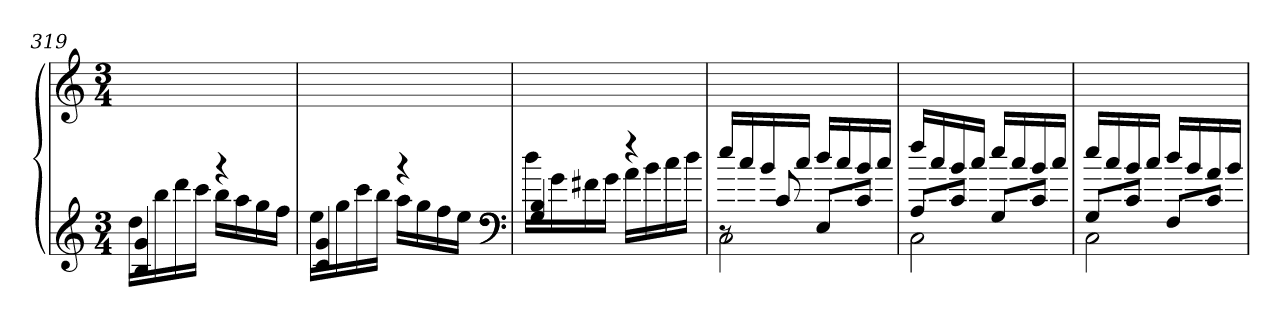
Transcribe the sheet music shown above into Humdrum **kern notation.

**kern	**kern
*part1	*part1
*staff2	*staff1
*clefG2	*clefG2
*k[]	*k[]
*M3/4	*M3/4
=319	=319
*^	*
4B 4g	16ddLL	2ryy
.	16bb	.
.	16ddd	.
.	16cccJJ	.
4r	16bbLL	.
.	16aa	.
.	16gg	.
.	16ffJJ	.
=320	=320	=320
4c 4g	16eeLL	2ryy
.	16gg	.
.	16ccc	.
.	16bbJJ	.
4r	16aaLL	.
.	16gg	.
.	16ff	.
.	16eeJJ	.
*clefF4	*	*
=321	=321	=321
4G 4B	16ddLL	2ryy
.	16g	.
.	16f#X	.
.	16gJJ	.
4r	16aLL	.
.	16b	.
.	16cc	.
.	16ddJJ	.
=	=	=
*	*^	*
8r	2C	16eeLL	2ryy
.	.	16cc	.
8c	.	16b	.
.	.	16ccJJ	.
8EL	.	16ddLL	.
.	.	16cc	.
8cJ	.	16b	.
.	.	16ccJJ	.
=323	=323	=323	=323
8AL	2C	16ffLL	2ryy
.	.	16cc	.
8cJ	.	16b	.
.	.	16ccJJ	.
8GL	.	16eeLL	.
.	.	16cc	.
8cJ	.	16b	.
.	.	16ccJJ	.
=324	=324	=324	=324
8GL	2C	16eeLL	2ryy
.	.	16cc	.
8cJ	.	16b	.
.	.	16ccJJ	.
8FL	.	16ddLL	.
.	.	16b	.
8cJ	.	16a	.
.	.	16bJJ	.
*v	*v	*v	*
=	=
*-	*-
